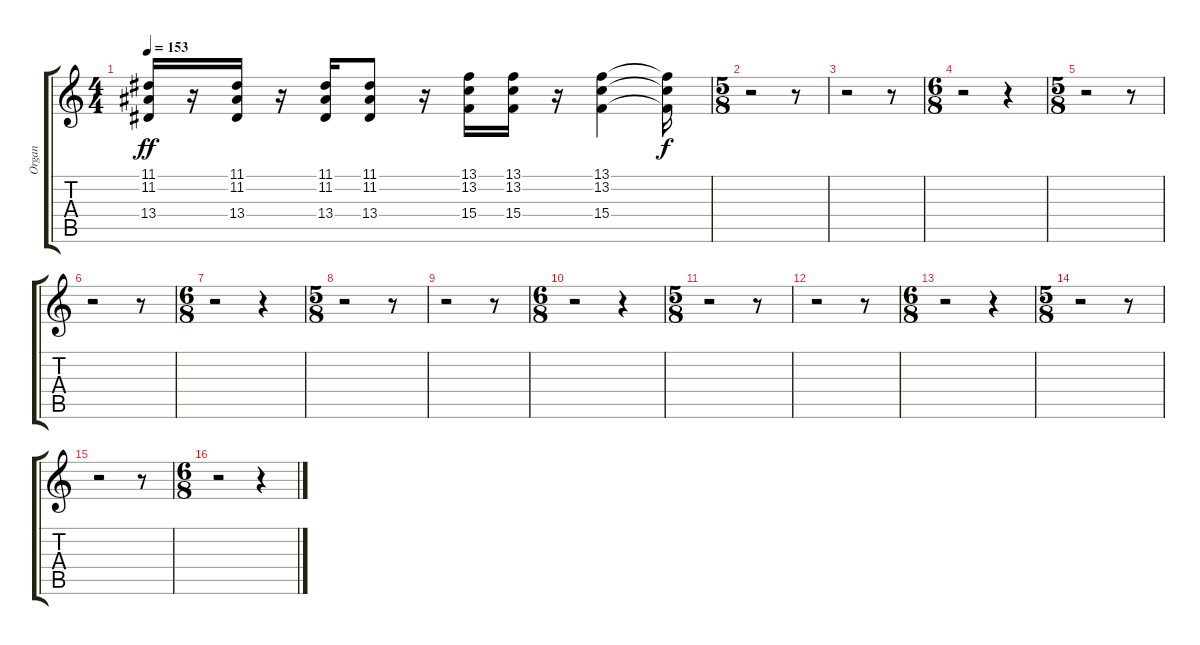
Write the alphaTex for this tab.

\track ("Organ" "Organ") {instrument rockorgan}
\staff {score tabs}
\tuning (E4 B3 G3 D3 A2 E2) {hide}
\ts (4 4)
\tempo 153
\clef g2
\ks c
(11.1 11.2 13.4).16{dy ff} r.16 (11.1 11.2 13.4).16 r.16 (11.1 11.2 13.4).16 (11.1 11.2 13.4).8 r.16 (13.1 13.2 15.4).16 (13.1 13.2 15.4).16 r.16 (13.1 13.2 15.4).4 (13.1{t} 13.2{t} 15.4{t}).16{dy f} |
\ts (5 8)
r.2 r.8 |
r.2 r.8 |
\ts (6 8)
r.2 r.4 |
\ts (5 8)
r.2 r.8 |
r.2 r.8 |
\ts (6 8)
r.2 r.4 |
\ts (5 8)
r.2 r.8 |
r.2 r.8 |
\ts (6 8)
r.2 r.4 |
\ts (5 8)
r.2 r.8 |
r.2 r.8 |
\ts (6 8)
r.2 r.4 |
\ts (5 8)
r.2 r.8 |
r.2 r.8 |
\ts (6 8)
r.2 r.4
